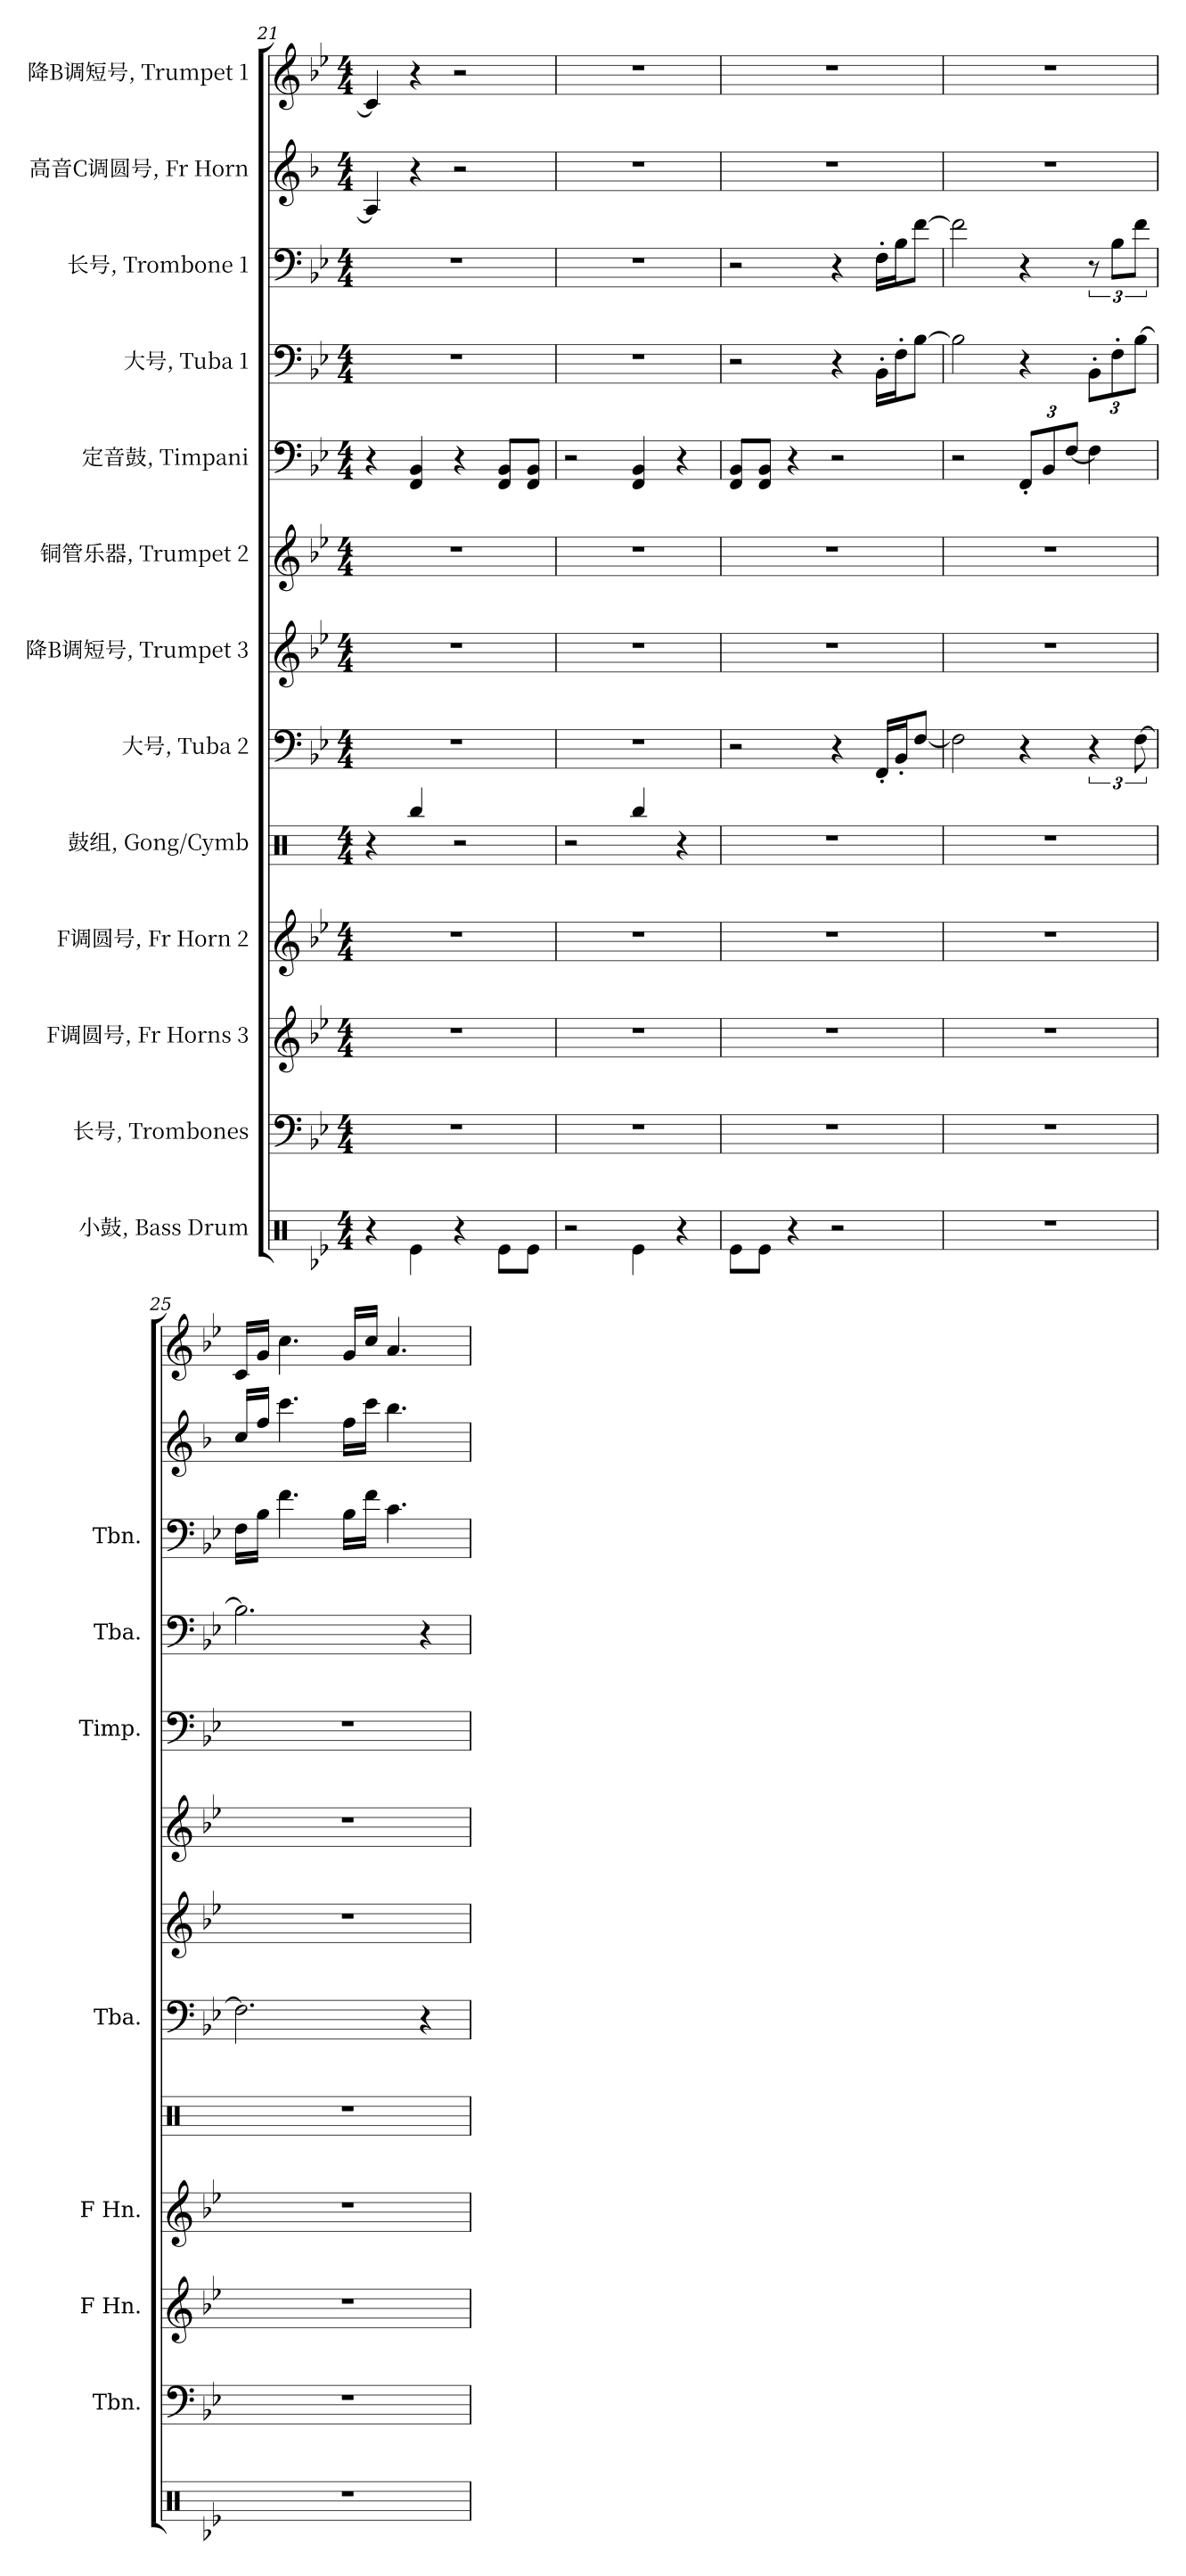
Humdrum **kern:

**kern	**kern	**kern	**kern	**kern	**kern	**kern	**kern	**kern	**kern	**kern	**kern	**kern
*part13	*part12	*part11	*part10	*part9	*part8	*part7	*part6	*part5	*part4	*part3	*part2	*part1
*staff13	*staff12	*staff11	*staff10	*staff9	*staff8	*staff7	*staff6	*staff5	*staff4	*staff3	*staff2	*staff1
*I"小鼓, Bass Drum	*I"长号, Trombones	*I"F调圆号, Fr Horns 3	*I"F调圆号, Fr Horn 2	*I"鼓组, Gong/Cymb	*I"大号, Tuba 2	*I"降B调短号, Trumpet 3	*I"铜管乐器, Trumpet 2	*I"定音鼓, Timpani	*I"大号, Tuba 1	*I"长号, Trombone 1	*I"高音C调圆号, Fr Horn	*I"降B调短号, Trumpet 1
*	*I'Tbn.	*I'F Hn.	*I'F Hn.	*	*I'Tba.	*	*	*I'Timp.	*I'Tba.	*I'Tbn.	*	*
*clefX	*clefF4	*clefG2	*clefG2	*clefX	*clefF4	*clefG2	*clefG2	*clefF4	*clefF4	*clefF4	*clefG2	*clefG2
*	*	*ITrd4c7	*ITrd4c7	*	*	*ITrd1c2	*	*	*	*	*ITrd4c7	*ITrd1c2
*k[b-e-]	*k[b-e-]	*k[b-e-a-]	*k[b-e-a-]	*k[]	*k[b-e-]	*k[b-e-a-d-]	*k[b-e-]	*k[b-e-]	*k[b-e-]	*k[b-e-]	*k[b-e-]	*k[b-e-a-d-]
*M4/4	*M4/4	*M4/4	*M4/4	*M4/4	*M4/4	*M4/4	*M4/4	*M4/4	*M4/4	*M4/4	*M4/4	*M4/4
*MM43	*MM43	*MM43	*MM43	*MM43	*MM43	*MM43	*MM43	*MM43	*MM43	*MM43	*MM43	*MM43
=21	=21	=21	=21	=21	=21	=21	=21	=21	=21	=21	=21	=21
4r	1r	1r	1r	4r	1r	1r	1r	4r	1r	1r	4D/]	4B-/]
*	*	*	*	*	*	*	*	*	*	*	*	*MM61
4Re\	.	.	.	4Rbb/	.	.	.	4FF/ 4BB-/	.	.	4r	4r
4r	.	.	.	2r	.	.	.	4r	.	.	2r	2r
8Re\L	.	.	.	.	.	.	.	8FF/ 8BB-/L	.	.	.	.
8Re\J	.	.	.	.	.	.	.	8FF/ 8BB-/J	.	.	.	.
=22	=22	=22	=22	=22	=22	=22	=22	=22	=22	=22	=22	=22
2r	1r	1r	1r	2r	1r	1r	1r	2r	1r	1r	1r	1r
4Re\	.	.	.	4Rbb/	.	.	.	4FF/ 4BB-/	.	.	.	.
4r	.	.	.	4r	.	.	.	4r	.	.	.	.
!!LO:PB:g=z
=23	=23	=23	=23	=23	=23	=23	=23	=23	=23	=23	=23	=23
8Re\L	1r	1r	1r	1r	2r	1r	1r	8FF/ 8BB-/L	2r	2r	1r	1r
8Re\J	.	.	.	.	.	.	.	8FF/ 8BB-/J	.	.	.	.
4r	.	.	.	.	.	.	.	4r	.	.	.	.
2r	.	.	.	.	4r	.	.	2r	4r	4r	.	.
.	.	.	.	.	16FF'/LL	.	.	.	16BB-'\LL	16F'\LL	.	.
.	.	.	.	.	16BB-'/J	.	.	.	16F'\J	16B-\J	.	.
.	.	.	.	.	[8F/J	.	.	.	[8B-\J	[8f\J	.	.
=24	=24	=24	=24	=24	=24	=24	=24	=24	=24	=24	=24	=24
*	*	*	*	*	*	*	*	*	*	*	*	*MM71
1r	1r	1r	1r	1r	2F\]	1r	1r	2r	2B-\]	2f\]	1r	1r
*	*	*	*	*	*	*	*	*Xbrackettup	*	*	*	*
.	.	.	.	.	4r	.	.	12FF'/L	4r	4r	.	.
.	.	.	.	.	.	.	.	12BB-/	.	.	.	.
.	.	.	.	.	.	.	.	[12F/J	.	.	.	.
*	*	*	*	*	*	*	*	*	*Xbrackettup	*	*	*
.	.	.	.	.	6r	.	.	4F\]	12BB-'\L	12r	.	.
.	.	.	.	.	.	.	.	.	12F'\	12B-\L	.	.
.	.	.	.	.	[12F\	.	.	.	[12B-\J	12f\J	.	.
=25	=25	=25	=25	=25	=25	=25	=25	=25	=25	=25	=25	=25
*	*	*	*	*	*	*	*	*	*	*	*	*MM55
1r	1r	1r	1r	1r	2.F\]	1r	1r	1r	2.B-\]	16F\LL	16f/LL	16B-/LL
.	.	.	.	.	.	.	.	.	.	16B-\JJ	16b-/JJ	16f/JJ
.	.	.	.	.	.	.	.	.	.	4.f\	4.ff\	4.b-\
*	*	*	*	*	*	*	*	*	*	*	*	*MM55
.	.	.	.	.	.	.	.	.	.	16B-\LL	16b-\LL	16f/LL
.	.	.	.	.	.	.	.	.	.	16f\JJ	16ff\JJ	16b-/JJ
.	.	.	.	.	.	.	.	.	.	4.c\	4.ee-\	4.g/
.	.	.	.	.	4r	.	.	.	4r	.	.	.
=	=	=	=	=	=	=	=	=	=	=	=	=
*-	*-	*-	*-	*-	*-	*-	*-	*-	*-	*-	*-	*-
